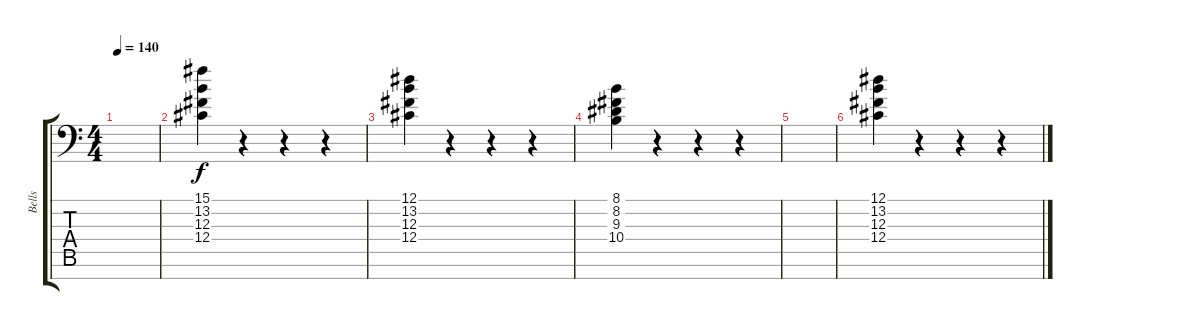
\track ("Bells" "Bells") {instrument tubularbells}
\staff {score tabs}
\tuning (Eb4 Bb3 Gb3 Db3 Ab2 Eb2 Ab1) {hide}
\ts (4 4)
\tempo 140
\clef f4
\ks c
|
(15.1 13.2 12.3 12.4).4 r.4 r.4 r.4 |
(12.1 13.2 12.3 12.4).4 r.4 r.4 r.4 |
(8.1 8.2 9.3 10.4).4 r.4 r.4 r.4 |
|
(12.1 13.2 12.3 12.4).4 r.4 r.4 r.4
